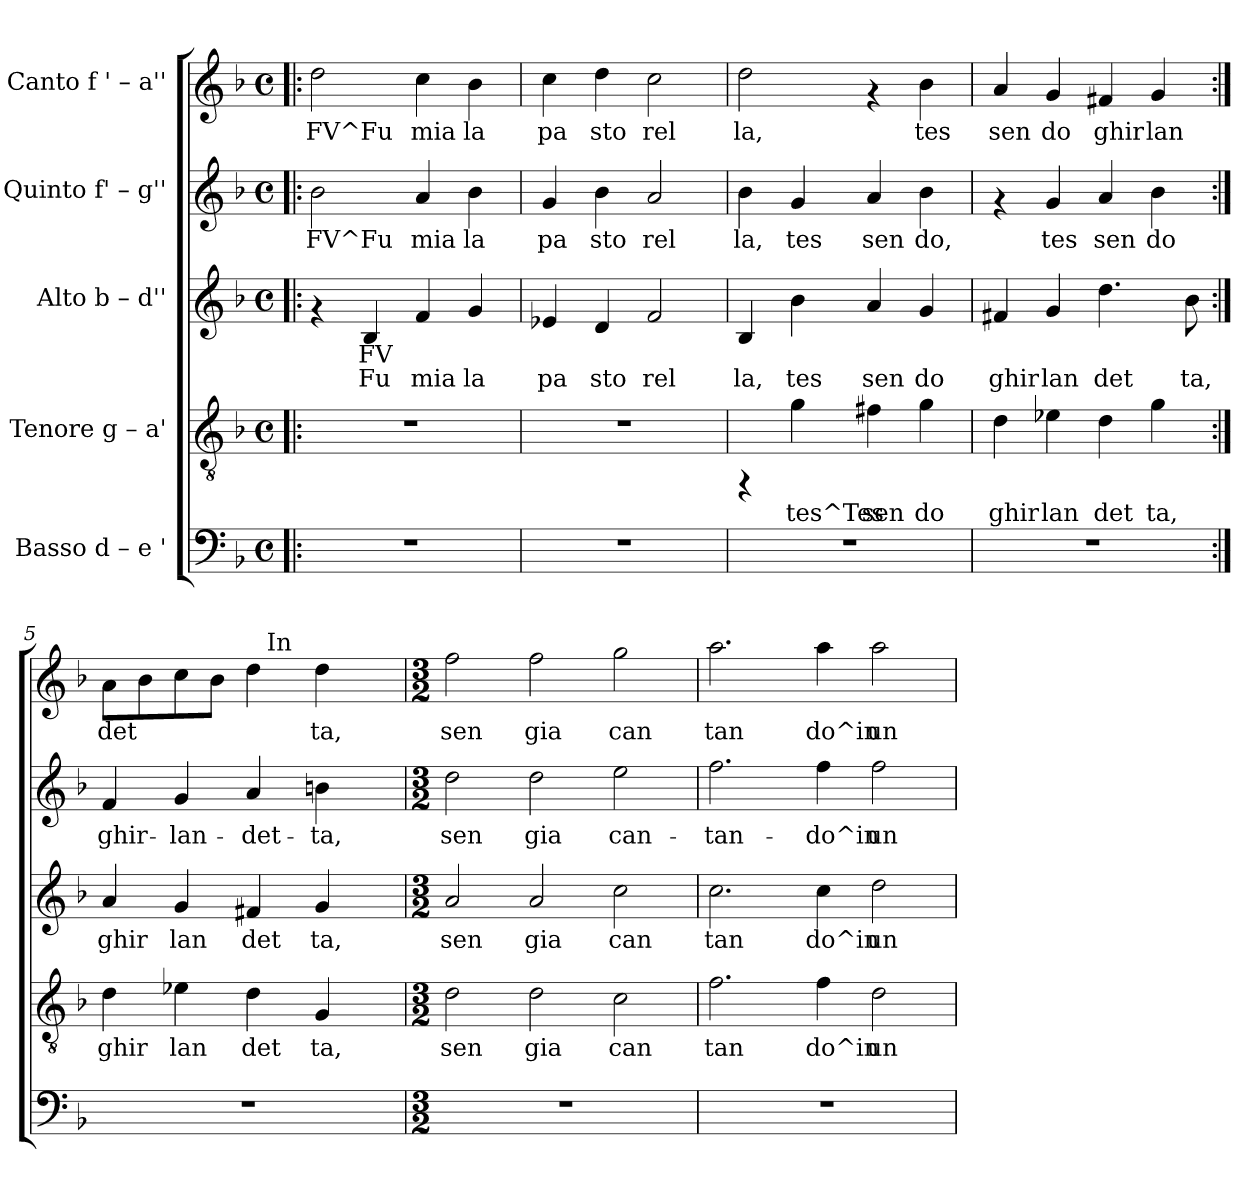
**kern	**kern	**text	**kern	**text	**text	**kern	**text	**kern	**text
*part5	*part4	*part4	*part3	*part3	*part3	*part2	*part2	*part1	*part1
*staff5	*staff4	*staff4	*staff3	*staff3	*staff3	*staff2	*staff2	*staff1	*staff1
*I"Basso   d – e '	*I"Tenore  g – a'	*	*I"Alto  b – d''	*	*	*I"Quinto  f' – g''	*	*I"Canto  f ' – a''	*
!!LO:PB:g=z
*stria5	*stria5	*	*stria5	*	*	*stria5	*	*stria5	*
*clefF4	*clefGv2	*	*clefG2	*	*	*clefG2	*	*clefG2	*
*k[b-]	*k[b-]	*	*k[b-]	*	*	*k[b-]	*	*k[b-]	*
*F:	*F:	*	*F:	*	*	*F:	*	*F:	*
*M4/4	*M4/4	*	*M4/4	*	*	*M4/4	*	*M4/4	*
*met(c)	*met(c)	*	*met(c)	*	*	*met(c)	*	*met(c)	*
=1!|:	=1!|:	=1!|:	=1!|:	=1!|:	=1!|:	=1!|:	=1!|:	=1!|:	=1!|:
!	!	!	!	!	!	!	!LO:LY:b:rj	!	!LO:LY:b:rj
1r	1r	.	4rf	.	.	2b-\	FV^Fu	2dd\	FV^Fu
!	!	!	!	!LO:LY:b:rj	!LO:LY:b:rj	!	!	!	!
.	.	.	4B-/	FV	Fu	.	.	.	.
!	!	!	!	!LO:LY:b:rj	!LO:LY:b:rj	!	!LO:LY:b:rj	!	!LO:LY:b:rj
.	.	.	4f/	.	mia	4a/	mia	4cc\	mia
!	!	!	!	!LO:LY:b:rj	!LO:LY:b:rj	!	!LO:LY:b:rj	!	!LO:LY:b:rj
.	.	.	4g/	.	la	4b-\	la	4b-\	la
=2	=2	=2	=2	=2	=2	=2	=2	=2	=2
!	!	!	!	!LO:LY:b:rj	!LO:LY:b:rj	!	!LO:LY:b:rj	!	!LO:LY:b:rj
1r	1r	.	4e-X/	.	pa	4g/	pa	4cc\	pa
!	!	!	!	!LO:LY:b:rj	!LO:LY:b:rj	!	!LO:LY:b:rj	!	!LO:LY:b:rj
.	.	.	4d/	.	sto	4b-\	sto	4dd\	sto
!	!	!	!	!LO:LY:b:rj	!LO:LY:b:rj	!	!LO:LY:b:rj	!	!LO:LY:b:rj
.	.	.	2f/	.	rel	2a/	rel	2cc\	rel
=3	=3	=3	=3	=3	=3	=3	=3	=3	=3
!	!	!	!	!LO:LY:b:rj	!LO:LY:b:rj	!	!LO:LY:b:rj	!	!LO:LY:b:rj
1r	4rFF	.	4B-/	.	la,	4b-\	la,	2dd\	la,
!	!	!LO:LY:b:cj	!	!LO:LY:b:rj	!LO:LY:b:rj	!	!LO:LY:b:rj	!	!
.	4g\	tes^Tes	4b-\	.	tes	4g/	tes	.	.
!	!	!LO:LY:b:cj	!	!LO:LY:b:rj	!LO:LY:b:rj	!	!LO:LY:b:rj	!	!
.	4f#X\	sen	4a/	.	sen	4a/	sen	4rf	.
!	!	!LO:LY:b:cj	!	!LO:LY:b:rj	!LO:LY:b:rj	!	!LO:LY:b:rj	!	!LO:LY:b:rj
.	4g\	do	4g/	.	do	4b-\	do,	4b-\	tes
=4	=4	=4	=4	=4	=4	=4	=4	=4	=4
!	!	!LO:LY:b:cj	!	!LO:LY:b:rj	!LO:LY:b:rj	!	!	!	!LO:LY:b:rj
1r	4d\	ghir	4f#X/	.	ghir	4rf	.	4a/	sen
!	!	!LO:LY:b:cj	!	!LO:LY:b:rj	!LO:LY:b:rj	!	!LO:LY:b:rj	!	!LO:LY:b:rj
.	4e-X\	lan	4g/	.	lan	4g/	tes	4g/	do
!	!	!LO:LY:b:cj	!	!LO:LY:b:rj	!LO:LY:b:rj	!	!LO:LY:b:rj	!	!LO:LY:b:rj
.	4d\	det	4.dd\	.	det	4a/	sen	4f#X/	ghir
!	!	!LO:LY:b:cj	!	!	!	!	!LO:LY:b:rj	!	!LO:LY:b:rj
.	4g\	ta,	.	.	.	4b-\	do	4g/	lan
!	!	!	!	!LO:LY:b:rj	!LO:LY:b:rj	!	!	!	!
.	.	.	8b-\	.	ta,	.	.	.	.
!!LO:LB:g=z
=5:|!	=5:|!	=5:|!	=5:|!	=5:|!	=5:|!	=5:|!	=5:|!	=5:|!	=5:|!
!	!	!LO:LY:b:cj	!	!LO:LY:b:rj	!	!	!LO:LY:b:rj	!	!LO:LY:b:rj
*	*	*	*	*	*	*	*	*^	*
1r	4d\	ghir	4a/	ghir	.	4f/	ghir-	8a\L	2ryy	det
!	!	!	!	!	!	!	!	!	!	!LO:LY:b:rj
.	.	.	.	.	.	.	.	8b-\	.	.
!	!	!LO:LY:b:cj	!	!LO:LY:b:rj	!	!	!LO:LY:b:rj	!	!	!LO:LY:b:rj
.	4e-X\	lan	4g/	lan	.	4g/	-lan-	8cc\	.	.
!	!	!	!	!	!	!	!	!	!	!LO:LY:b:rj
.	.	.	.	.	.	.	.	8b-\J	.	.
!	!	!LO:LY:b:cj	!	!LO:LY:b:rj	!	!	!LO:LY:b:rj	!	!	!LO:LY:b:rj
.	4d\	det	4f#X/	det	.	4a/	-det-	4dd\	32.ryy	.
!	!	!	!	!	!	!	!	!	!LO:TX:a:t=In	!
.	.	.	.	.	.	.	.	.	4ryy	.
!	!	!LO:LY:b:cj	!	!LO:LY:b:rj	!	!	!LO:LY:b:rj	!	!	!LO:LY:b:rj
.	4G/	ta,	4g/	ta,	.	4bn\	-ta,	4dd\	.	ta,
.	.	.	.	.	.	.	.	.	8ryy	.
.	.	.	.	.	.	.	.	.	16ryy	.
.	.	.	.	.	.	.	.	.	64ryy	.
*	*	*	*	*	*	*	*	*v	*v	*
=6	=6	=6	=6	=6	=6	=6	=6	=6	=6
*M3/2	*M3/2	*	*M3/2	*	*	*M3/2	*	*M3/2	*
*	*	*	*	*	*	*	*	*^	*
!	!	!LO:LY:b:cj	!	!LO:LY:b:rj	!	!	!LO:LY:b:rj	!	!	!LO:LY:b:rj
*	*	*	*	*	*	*	*	*v	*v	*
1.r	2d\	sen	2a/	sen	.	2dd\	sen	2ff\	sen
!	!	!LO:LY:b:cj	!	!LO:LY:b:rj	!	!	!LO:LY:b:rj	!	!LO:LY:b:rj
.	2d\	gia	2a/	gia	.	2dd\	gia	2ff\	gia
!	!	!LO:LY:b:cj	!	!LO:LY:b:rj	!	!	!LO:LY:b:rj	!	!LO:LY:b:rj
.	2c\	can	2cc\	can	.	2ee\	can-	2gg\	can
=7	=7	=7	=7	=7	=7	=7	=7	=7	=7
!	!	!LO:LY:b:cj	!	!LO:LY:b:rj	!	!	!LO:LY:b:rj	!	!LO:LY:b:rj
1.r	2.f\	tan	2.cc\	tan	.	2.ff\	-tan-	2.aa\	tan
!	!	!LO:LY:b:cj	!	!LO:LY:b:rj	!	!	!LO:LY:b:rj	!	!LO:LY:b:rj
.	4f\	do^in	4cc\	do^in	.	4ff\	-do^in	4aa\	do^in
!	!	!LO:LY:b:cj	!	!LO:LY:b:rj	!	!	!LO:LY:b:rj	!	!LO:LY:b:rj
.	2d\	un	2dd\	un	.	2ff\	un	2aa\	un
=	=	=	=	=	=	=	=	=	=
*-	*-	*-	*-	*-	*-	*-	*-	*-	*-
